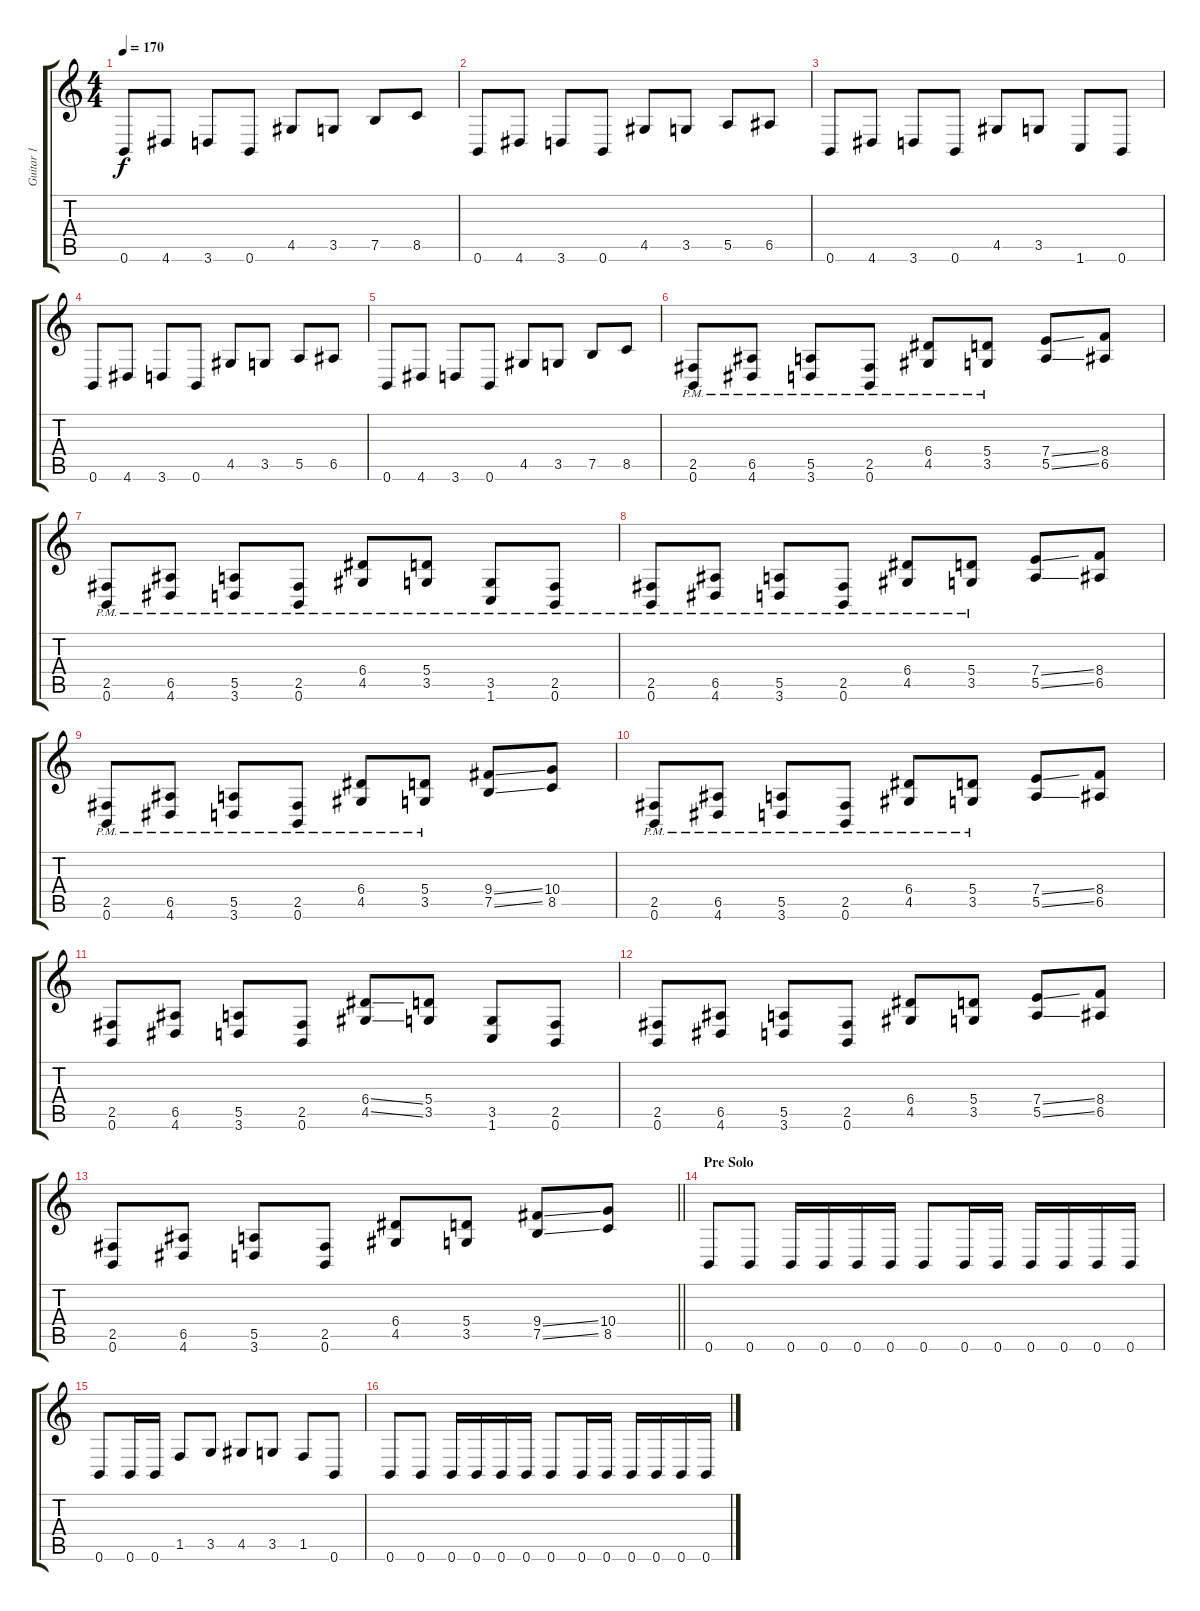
\track ("Guitar 1" "Guitar 1") {instrument distortionguitar}
\staff {score tabs}
\tuning (B3 Gb3 D3 A2 E2 B1) {hide}
\ts (4 4)
\tempo 170
\clef g2
\ks c
0.6.8{dy f} 4.6.8 3.6.8 0.6.8 4.5.8 3.5.8 7.5.8 8.5.8 |
0.6.8 4.6.8 3.6.8 0.6.8 4.5.8 3.5.8 5.5.8 6.5.8 |
0.6.8 4.6.8 3.6.8 0.6.8 4.5.8 3.5.8 1.6.8 0.6.8 |
0.6.8 4.6.8 3.6.8 0.6.8 4.5.8 3.5.8 5.5.8 6.5.8 |
0.6.8 4.6.8 3.6.8 0.6.8 4.5.8 3.5.8 7.5.8 8.5.8 |
(2.5{pm} 0.6{pm}).8 (6.5{pm} 4.6{pm}).8 (5.5{pm} 3.6{pm}).8 (2.5{pm} 0.6{pm}).8 (6.4{pm} 4.5{pm}).8 (5.4{pm} 3.5{pm}).8 (7.4{ss} 5.5{ss}).8 (8.4 6.5).8 |
(2.5{pm} 0.6{pm}).8 (6.5{pm} 4.6{pm}).8 (5.5{pm} 3.6{pm}).8 (2.5{pm} 0.6{pm}).8 (6.4{pm} 4.5{pm}).8 (5.4{pm} 3.5{pm}).8 (3.5{pm} 1.6{pm}).8 (2.5{pm} 0.6{pm}).8 |
(2.5{pm} 0.6{pm}).8 (6.5{pm} 4.6{pm}).8 (5.5{pm} 3.6{pm}).8 (2.5{pm} 0.6{pm}).8 (6.4{pm} 4.5{pm}).8 (5.4{pm} 3.5{pm}).8 (7.4{ss} 5.5{ss}).8 (8.4 6.5).8 |
(2.5{pm} 0.6{pm}).8 (6.5{pm} 4.6{pm}).8 (5.5{pm} 3.6{pm}).8 (2.5{pm} 0.6{pm}).8 (6.4{pm} 4.5{pm}).8 (5.4{pm} 3.5{pm}).8 (9.4{ss} 7.5{ss}).8 (10.4 8.5).8 |
(2.5{pm} 0.6{pm}).8 (6.5{pm} 4.6{pm}).8 (5.5{pm} 3.6{pm}).8 (2.5{pm} 0.6{pm}).8 (6.4{pm} 4.5{pm}).8 (5.4{pm} 3.5{pm}).8 (7.4{ss} 5.5{ss}).8 (8.4 6.5).8 |
(2.5 0.6).8 (6.5 4.6).8 (5.5 3.6).8 (2.5 0.6).8 (6.4{ss} 4.5{ss}).8 (5.4 3.5).8 (3.5 1.6).8 (2.5 0.6).8 |
(2.5 0.6).8 (6.5 4.6).8 (5.5 3.6).8 (2.5 0.6).8 (6.4 4.5).8 (5.4 3.5).8 (7.4{ss} 5.5{ss}).8 (8.4 6.5).8 |
\barLineRight lightlight
(2.5 0.6).8 (6.5 4.6).8 (5.5 3.6).8 (2.5 0.6).8 (6.4 4.5).8 (5.4 3.5).8 (9.4{ss} 7.5{ss}).8 (10.4 8.5).8 |
\section ("" "Pre Solo")
0.6.8 0.6.8 0.6.16 0.6.16 0.6.16 0.6.16 0.6.8 0.6.16 0.6.16 0.6.16 0.6.16 0.6.16 0.6.16 |
0.6.8 0.6.16 0.6.16 1.5.8 3.5.8 4.5.8 3.5.8 1.5.8 0.6.8 |
0.6.8 0.6.8 0.6.16 0.6.16 0.6.16 0.6.16 0.6.8 0.6.16 0.6.16 0.6.16 0.6.16 0.6.16 0.6.16
